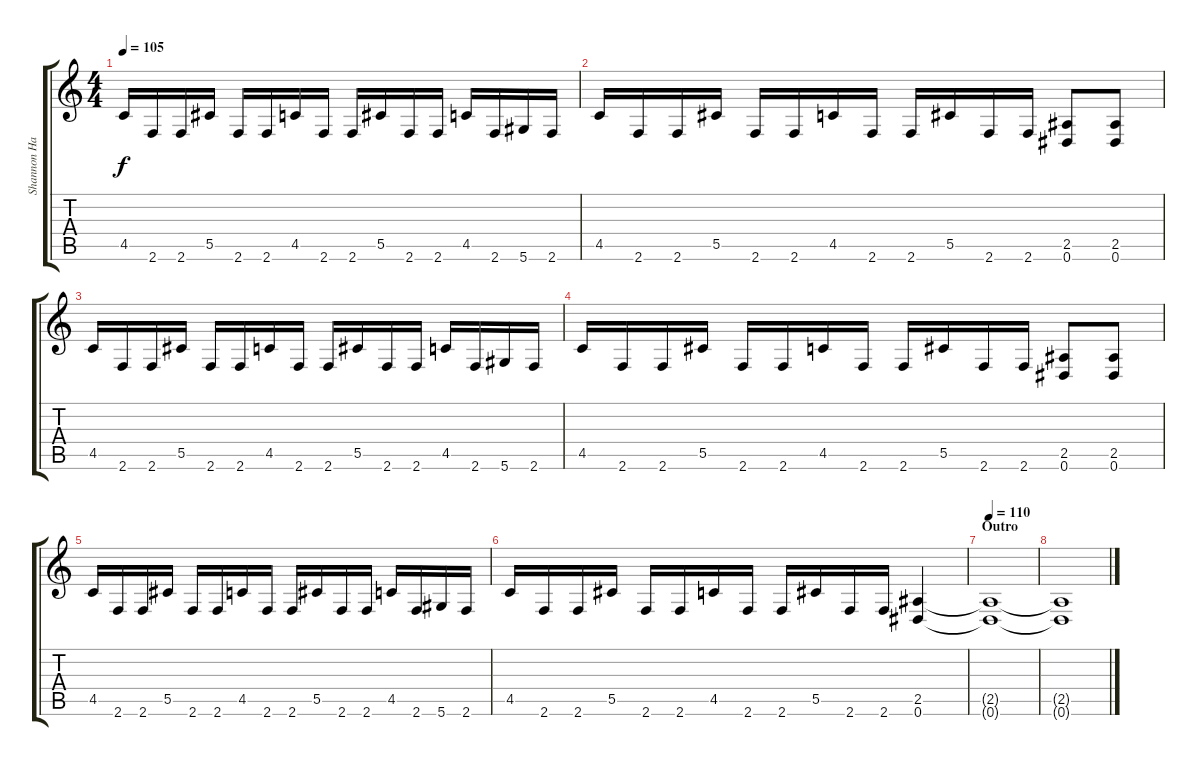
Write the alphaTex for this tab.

\track ("Shannon Hamm" "Shannon Ha") {instrument distortionguitar}
\staff {score tabs}
\tuning (Eb4 Bb3 Gb3 Db3 Ab2 Eb2) {hide}
\ts (4 4)
\tempo 105
\clef g2
\ks c
4.5.16{dy f} 2.6.16 2.6.16 5.5.16 2.6.16 2.6.16 4.5.16 2.6.16 2.6.16 5.5.16 2.6.16 2.6.16 4.5.16 2.6.16 5.6.16 2.6.16 |
4.5.16 2.6.16 2.6.16 5.5.16 2.6.16 2.6.16 4.5.16 2.6.16 2.6.16 5.5.16 2.6.16 2.6.16 (2.5 0.6).8 (2.5 0.6).8 |
4.5.16 2.6.16 2.6.16 5.5.16 2.6.16 2.6.16 4.5.16 2.6.16 2.6.16 5.5.16 2.6.16 2.6.16 4.5.16 2.6.16 5.6.16 2.6.16 |
4.5.16 2.6.16 2.6.16 5.5.16 2.6.16 2.6.16 4.5.16 2.6.16 2.6.16 5.5.16 2.6.16 2.6.16 (2.5 0.6).8 (2.5 0.6).8 |
4.5.16 2.6.16 2.6.16 5.5.16 2.6.16 2.6.16 4.5.16 2.6.16 2.6.16 5.5.16 2.6.16 2.6.16 4.5.16 2.6.16 5.6.16 2.6.16 |
4.5.16 2.6.16 2.6.16 5.5.16 2.6.16 2.6.16 4.5.16 2.6.16 2.6.16 5.5.16 2.6.16 2.6.16 (2.5 0.6).4 |
\section ("" "Outro")
\tempo 110
(2.5{t} 0.6{t}).1 |
(2.5{t} 0.6{t}).1
